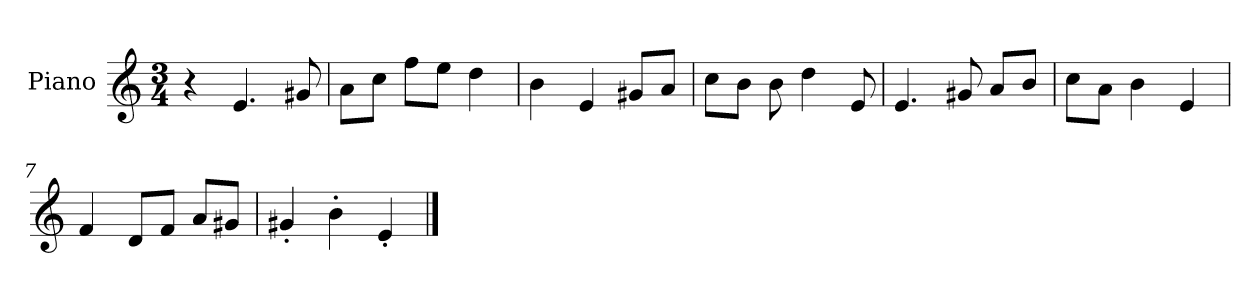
**kern
*part1
*staff1
*I"Piano
*I'P-no
*clefG2
*k[]
*M3/4
*MM175
=1
4r
4.e/
8g#X/
=2
8a\L
8cc\J
8ff\L
8ee\J
4dd\
=3
4b\
4e/
8g#X/L
8a/J
=4
8cc\L
8b\J
8b\
4dd\
8e/
=5
4.e/
8g#X/
8a/L
8b/J
=6
8cc\L
8a\J
4b\
4e/
=7
4f/
8d/L
8f/J
8a/L
8g#X/J
!!LO:LB:g=z
=8
4g#X'/
4b'\
4e'/
==
*-
